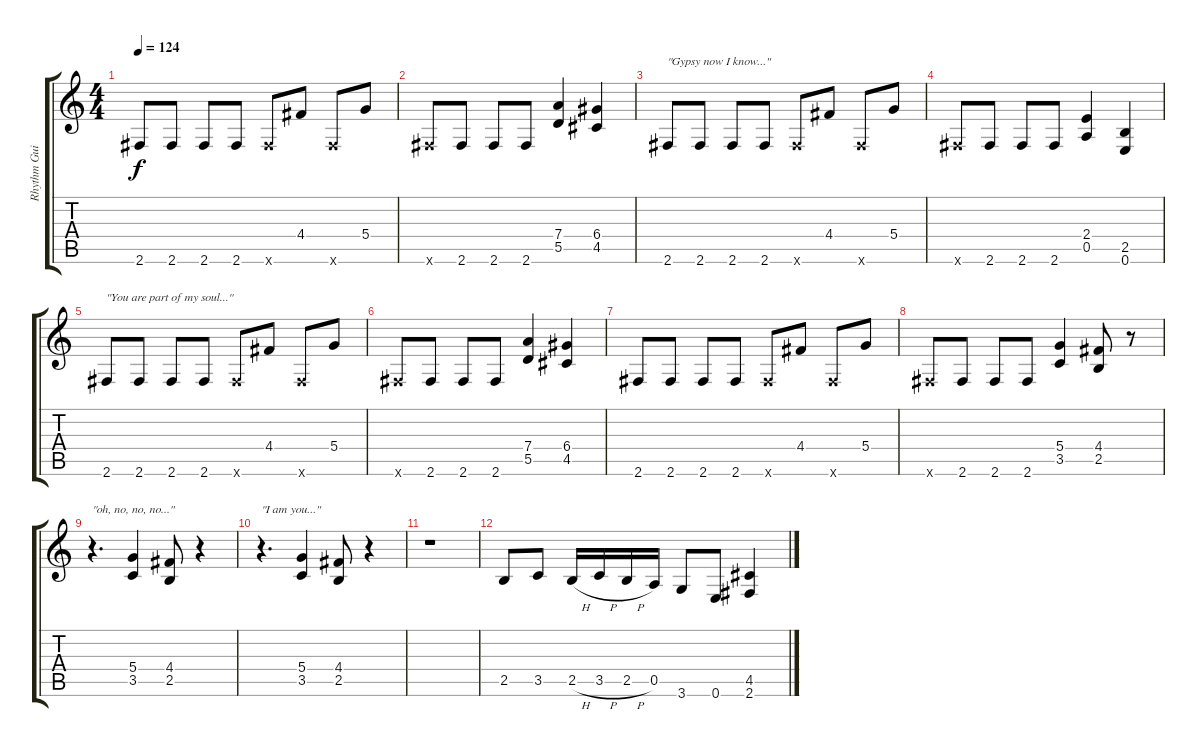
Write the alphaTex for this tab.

\track ("Rhythm Guitar" "Rhythm Gui") {instrument distortionguitar}
\staff {score tabs}
\tuning (E4 B3 G3 D3 A2 E2) {hide}
\ts (4 4)
\tempo 124
\clef g2
\ks c
2.6.8{dy f} 2.6.8 2.6.8 2.6.8 2.6{x}.8 4.4.8 2.6{x}.8 5.4.8 |
2.6{x}.8 2.6.8 2.6.8 2.6.8 (7.4 5.5).4 (6.4 4.5).4 |
2.6.8{txt "\"Gypsy now I know...\""} 2.6.8 2.6.8 2.6.8 2.6{x}.8 4.4.8 2.6{x}.8 5.4.8 |
2.6{x}.8 2.6.8 2.6.8 2.6.8 (2.4 0.5).4 (2.5 0.6).4 |
2.6.8{txt "\"You are part of my soul...\""} 2.6.8 2.6.8 2.6.8 2.6{x}.8 4.4.8 2.6{x}.8 5.4.8 |
2.6{x}.8 2.6.8 2.6.8 2.6.8 (7.4 5.5).4 (6.4 4.5).4 |
2.6.8 2.6.8 2.6.8 2.6.8 2.6{x}.8 4.4.8 2.6{x}.8 5.4.8 |
2.6{x}.8 2.6.8 2.6.8 2.6.8 (5.4 3.5).4 (4.4 2.5).8 r.8 |
r.4{d txt "\"oh, no, no, no...\""} (5.4 3.5).4 (4.4 2.5).8 r.4 |
r.4{d txt "\"I am you...\""} (5.4 3.5).4 (4.4 2.5).8 r.4 |
r.1 |
2.5.8 3.5.8 2.5{h}.16 3.5{h}.16 2.5{h}.16 0.5.16 3.6.8 0.6.8 (4.5 2.6).4
